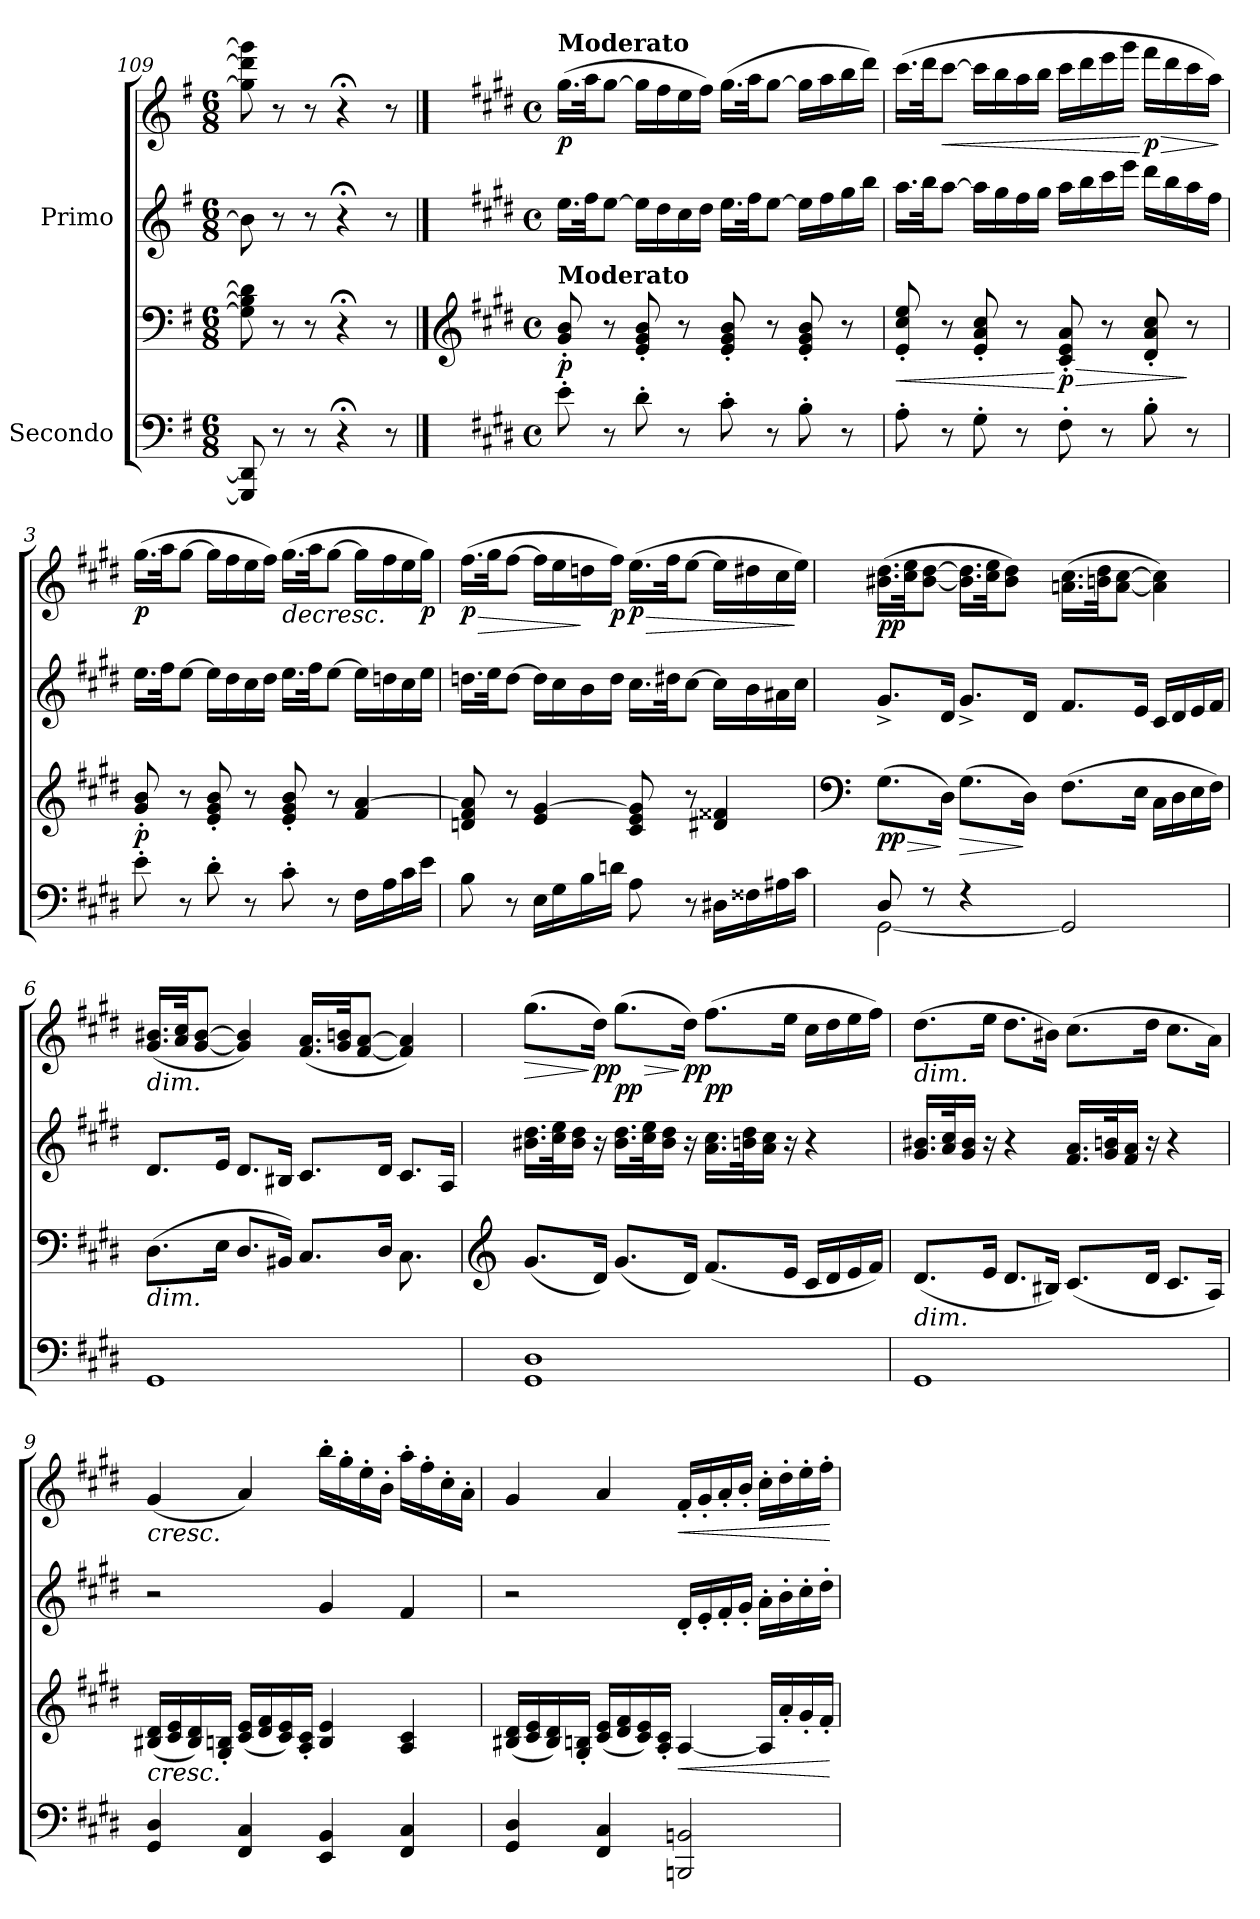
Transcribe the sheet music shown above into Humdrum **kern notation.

**kern	**kern	**dynam	**kern	**kern	**dynam
*part2	*part2	*part2	*part1	*part1	*part1
*staff4	*staff3	*staff3/4	*staff2	*staff1	*staff1/2
*I"Secondo	*	*	*I"Primo	*	*
*clefF4	*clefF4	*	*clefG2	*clefG2	*
*k[f#]	*k[f#]	*	*k[f#]	*k[f#]	*
*M6/8	*M6/8	*	*M6/8	*M6/8	*
=109	=109	=109	=109	=109	=109
8GGG/] 8DD/]	8G\] 8B\] 8d\]	.	8b\]	8gg\] 8ddd\] 8ggg\]	.
8r	8r	.	8r	8r	.
8r	8r	.	8r	8r	.
4r;<	4r;<	.	4r;<	4r;<	.
8r	8r	.	8r	8r	.
!!LO:PB:g=z
==1	==1	==1	==1	==1	==1
*	*clefG2	*	*	*	*
*k[f#c#g#d#]	*k[f#c#g#d#]	*	*k[f#c#g#d#]	*k[f#c#g#d#]	*
*M4/4	*M4/4	*	*M4/4	*M4/4	*
*met(c)	*met(c)	*	*met(c)	*met(c)	*
*	*	*	*	*MM92	*
!	!	!	!	!LO:TX:a:B:t=Moderato	!
!	!LO:TX:a:B:t=Moderato	!	!	!	!
!	!	!LO:DY:b	!	!	!LO:DY:b
8e'\	8g#/' 8b/'	p	16.ee\LL	(>16.gg#\LL	p
.	.	.	32ff#\JK	32aa\JK	.
8r	8r	.	[8ee\J	[8gg#\J	.
8d#'\	8e/' 8g#/' 8b/'	.	16ee\LL]	16gg#\LL]	.
.	.	.	16dd#\	16ff#\	.
8r	8r	.	16cc#\	16ee\	.
.	.	.	16dd#\JJ	16ff#\JJ)	.
8c#'\	8e/' 8g#/' 8b/'	.	16.ee\LL	(>16.gg#\LL	.
.	.	.	32ff#\JK	32aa\JK	.
8r	8r	.	[8ee\J	[8gg#\J	.
8B'\	8e/' 8g#/' 8b/'	.	16ee\LL]	16gg#\LL]	.
.	.	.	16ff#\	16aa\	.
8r	8r	.	16gg#\	16bb\	.
.	.	.	16bb\JJ	16ddd#\JJ)	.
=2	=2	=2	=2	=2	=2
!	!	!LO:HP:b	!	!	!
8A'\	8e/' 8cc#/' 8ee/'	<	16.aa\LL	(>16.ccc#\LL	.
.	.	.	32bb\JK	32ddd#\JK	.
!	!	!	!	!	!LO:HP:b
8r	8r	.	[8aa\J	[8ccc#\J	<
8G#'\	8e/' 8a/' 8cc#/'	.	16aa\LL]	16ccc#\LL]	.
.	.	.	16gg#\	16bb\	.
8r	8r	.	16ff#\	16aa\	.
.	.	.	16gg#\JJ	16bb\JJ	.
!	!	!LO:HP:n=1:b	!	!	!
!	!	!LO:DY:n=1:b	!	!	!
8F#'\	8c#/' 8e/' 8a/'	[ > p	16aa\LL	16ccc#\LL	.
.	.	.	16bb\	16ddd#\	.
8r	8r	.	16ccc#\	16eee\	.
.	.	.	16eee\JJ	16ggg#\JJ	.
!	!	!	!	!	!LO:HP:n=1:b
!	!	!	!	!	!LO:DY:n=1:b
8B'\	8d#/' 8a/' 8cc#/'	.	16ddd#\LL	16fff#\LL	[ > p
.	.	.	16bb\	16ddd#\	.
8r	8r	]	16aa\	16ccc#\	.
.	.	.	16ff#\JJ	16aa\JJ)	.
.	.	.	.	.	]
!!LO:LB:g=z
=3	=3	=3	=3	=3	=3
!	!	!LO:DY:b	!	!	!LO:DY:b
8e'\	8g#/' 8b/'	p	16.ee\LL	(>16.gg#\LL	p
.	.	.	32ff#\JK	32aa\JK	.
8r	8r	.	[8ee\J	[8gg#\J	.
8d#'\	8e/' 8g#/' 8b/'	.	16ee\LL]	16gg#\LL]	.
.	.	.	16dd#\	16ff#\	.
8r	8r	.	16cc#\	16ee\	.
.	.	.	16dd#\JJ	16ff#\JJ)	.
!	!	!	!	!	!LO:HP:b
8c#'\	8e/' 8g#/' 8b/'	.	16.ee\LL	(>16.gg#\LL	>
.	.	.	32ff#\JK	32aa\JK	.
8r	8r	.	[8ee\J	[8gg#\J	.
16F#\LL	4f#/ [4a/	.	16ee\LL]	16gg#\LL]	.
16A\	.	.	16ddn\	16ff#\	.
16c#\	.	.	16cc#\	16ee\	.
!	!	!	!	!	!LO:DY:b
16e\JJ	.	.	16ee\JJ	16gg#\JJ)	p
.	.	.	.	.	]
=4	=4	=4	=4	=4	=4
!	!	!	!	!	!LO:HP:b
!	!	!	!	!	!LO:DY:n=1:b
8B\	8dn/ 8f#/ 8a/]	.	16.ddn\LL	(>16.ff#\LL	> p
.	.	.	32ee\JK	32gg#\JK	.
8r	8r	.	[8dd\J	[8ff#\J	.
16E\LL	4e/ [4g#/	.	16dd\LL]	16ff#\LL]	.
16G#\	.	.	16cc#\	16ee\	.
16B\	.	.	16b\	16ddn\	]
!	!	!	!	!	!LO:DY:n=2:b
16dn\JJ	.	.	16dd\JJ	16ff#\JJ)	p
!	!	!	!	!	!LO:HP:b
!	!	!	!	!	!LO:DY:n=3:b
8A\	8c#/ 8e/ 8g#/]	.	16.cc#\LL	(>16.ee\LL	> p
.	.	.	32dd#X\JK	32ff#\JK	.
8r	8r	.	[8cc#\J	[8ee\J	.
16D#X\LL	4d#X/ 4f##X/	.	16cc#\LL]	16ee\LL]	.
16F##X\	.	.	16b\	16dd#X\	.
16A#X\	.	.	16a#X\	16cc#\	.
16c#\JJ	.	.	16cc#\JJ	16ee\JJ)	]
=4X1	=4X1	=4X1	=4X1	=4X1	=4X1
*	*clefF4	*	*	*	*
*^	*	*	*	*	*
!	!	!	!LO:HP:b	!	!	!
!	!	!	!LO:DY:n=1:b	!	!	!LO:DY:b
8D#/	[2GG#\	(>8.G#\L	> pp	8.g#^/L	(>16.b#X\ 16.dd#\LL	pp
.	.	.	.	.	32cc#\ 32ee\JK	.
8r	.	.	.	.	[8b#\ [8dd#\J	.
.	.	16D#\Jk)	]	16d#/Jk	.	.
!	!	!	!LO:HP:b	!	!	!
4r	.	(>8.G#\L	>	8.g#^/L	16.b#\] 16.dd#\]LL	.
.	.	.	.	.	32cc#\ 32ee\JK	.
.	.	.	.	.	8b#\ 8dd#\J)	.
.	.	16D#\Jk)	]	16d#/Jk	.	.
*v	*v	*	*	*	*	*
!!LO:LB:g=z
=5-	=5-	=5-	=5-	=5-	=5-
2GG#/]	(>8.F#\L	.	8.f#/L	(>16.an\ 16.cc#\LL	.
.	.	.	.	32b\ 32dd#\JK	.
.	.	.	.	[8a\ [8cc#\J	.
.	16E\Jk	.	16e/Jk	.	.
.	16C#\LL	.	16c#/LL	4a\] 4cc#\])	.
.	16D#\	.	16d#/	.	.
.	16E\	.	16e/	.	.
.	16F#\JJ)	.	16f#/JJ	.	.
=6	=6	=6	=6	=6	=6
*^	*	*	*	*	*
!	!	!	!	!	!LO:TX:b:i:t=dim.	!
!	!	!LO:TX:b:i:t=dim.	!	!	!	!
2...ryy	1GG#	(>8.D#\L	.	8.d#/L	(<16.g#/ 16.b#X/LL	.
.	.	.	.	.	32a/ 32cc#/JK	.
.	.	.	.	.	[8g#/ [8b#/J	.
.	.	16E\Jk	.	16e/Jk	.	.
.	.	8.D#/L	.	8.d#/L	4g#/] 4b#/])	.
.	.	16BB#X/Jk)	.	16B#X/Jk	.	.
.	.	(<8.C#/L	.	8.c#/L	(<16.f#/ 16.a/LL	.
.	.	.	.	.	32g#/ 32bn/JK	.
.	.	.	.	.	[8f#/ [8a/J	.
.	.	16D#/Jk	.	16d#/Jk	.	.
.	.	8.C#\L	.	8.c#/L	4f#/] 4a/])	.
16AA/Jk)	.	16ryy	.	16A/Jk	.	.
*v	*v	*	*	*	*	*
=7	=7	=7	=7	=7	=7
*	*clefG2	*	*	*	*
!	!	!LO:DY:b	!	!	!LO:HP:b
!	!	!LO:DY:n=1:b	!	!	!LO:DY:n=1:b
!	!	!	!	!	!LO:DY:n=2:b
1GG# 1D#	(<8.g#/L	other-dynamics pp	16.b#X\ 16.dd#\LL	(>8.gg#\L	> other-dynamics pp
.	.	.	32cc#\ 32ee\K	.	.
.	.	.	16b#\ 16dd#\JJ	.	.
!	!	!	!	!	!LO:DY:n=3:b
.	16d#/Jk)	.	16r	16dd#\Jk)	] pp
!	!	!	!	!	!LO:HP:b
!	!	!	!	!	!LO:DY:n=4:b
.	(<8.g#/L	.	16.b#\ 16.dd#\LL	(>8.gg#\L	> pp
.	.	.	32cc#\ 32ee\K	.	.
.	.	.	16b#\ 16dd#\JJ	.	.
!	!	!	!	!	!LO:DY:n=5:b
.	16d#/Jk)	.	16r	16dd#\Jk)	] pp
!	!	!	!	!	!LO:DY:n=6:b
.	(<8.f#/L	.	16.a\ 16.cc#\LL	(>8.ff#\L	pp
.	.	.	32bn\ 32dd#\K	.	.
.	.	.	16a\ 16cc#\JJ	.	.
.	16e/Jk	.	16r	16ee\Jk	.
.	16c#/LL	.	4r	16cc#\LL	.
.	16d#/	.	.	16dd#\	.
.	16e/	.	.	16ee\	.
.	16f#/JJ)	.	.	16ff#\JJ)	.
!!LO:PB:g=z
=8	=8	=8	=8	=8	=8
!	!	!	!	!LO:TX:b:i:t=dim.	!
!	!LO:TX:b:i:t=dim.	!	!	!	!
1GG#	(<8.d#/L	.	16.g#/ 16.b#X/LL	(>8.dd#\L	.
.	.	.	32a/ 32cc#/K	.	.
.	.	.	16g#/ 16b#/JJ	.	.
.	16e/Jk	.	16r	16ee\Jk	.
.	8.d#/L	.	4r	8.dd#\L	.
.	16B#X/Jk)	.	.	16b#X\Jk)	.
.	(<8.c#/L	.	16.f#/ 16.a/LL	(>8.cc#\L	.
.	.	.	32g#/ 32bn/K	.	.
.	.	.	16f#/ 16a/JJ	.	.
.	16d#/Jk	.	16r	16dd#\Jk	.
.	8.c#/L	.	4r	8.cc#\L	.
.	16A/Jk)	.	.	16a\Jk)	.
=9	=9	=9	=9	=9	=9
!	!	!	!	!LO:TX:b:i:t=cresc.	!
!	!LO:TX:b:i:t=cresc.	!	!	!	!
4GG#/ 4D#/	(<16B#X/ 16d#/LL	.	2r	(<4g#/	.
.	16c#/ 16e/	.	.	.	.
.	16B#/ 16d#/)	.	.	.	.
.	16G#/' 16Bn/'JJ	.	.	.	.
4FF#/ 4C#/	(<16c#/ 16e/LL	.	.	4a/)	.
.	16d#/ 16f#/	.	.	.	.
.	16c#/ 16e/)	.	.	.	.
.	16A/' 16c#/'JJ	.	.	.	.
4EE/ 4BB/	4B/ 4e/	.	4g#/	16bb'\LL	.
.	.	.	.	16gg#'\	.
.	.	.	.	16ee'\	.
.	.	.	.	16b'\JJ	.
4FF#/ 4C#/	4A/ 4c#/	.	4f#/	16aa'\LL	.
.	.	.	.	16ff#'\	.
.	.	.	.	16cc#'\	.
.	.	.	.	16a'\JJ	.
=10	=10	=10	=10	=10	=10
4GG#/ 4D#/	(<16B#X/ 16d#/LL	.	2r	4g#/	.
.	16c#/ 16e/	.	.	.	.
.	16B#/ 16d#/)	.	.	.	.
.	16G#/' 16Bn/'JJ	.	.	.	.
4FF#/ 4C#/	(<16c#/ 16e/LL	.	.	4a/	.
.	16d#/ 16f#/	.	.	.	.
.	16c#/ 16e/)	.	.	.	.
.	16A/' 16c#/'JJ	.	.	.	.
!	!	!LO:HP:b	!	!	!LO:HP:b
2BBBn/ 2BBn/	[4A/	<	16d#'/LL	16f#'/LL	<
.	.	.	16e'/	16g#'/	.
.	.	.	16f#'/	16a'/	.
.	.	.	16g#'/JJ	16b'/JJ	.
.	16A/LL]	.	16a'\LL	16cc#'\LL	.
.	16a'/	.	16b'\	16dd#'\	.
.	16g#'/	.	16cc#'\	16ee'\	.
.	16f#'/JJ	.	16dd#'\JJ	16ff#'\JJ	.
.	.	[	.	.	[
=	=	=	=	=	=
*-	*-	*-	*-	*-	*-
